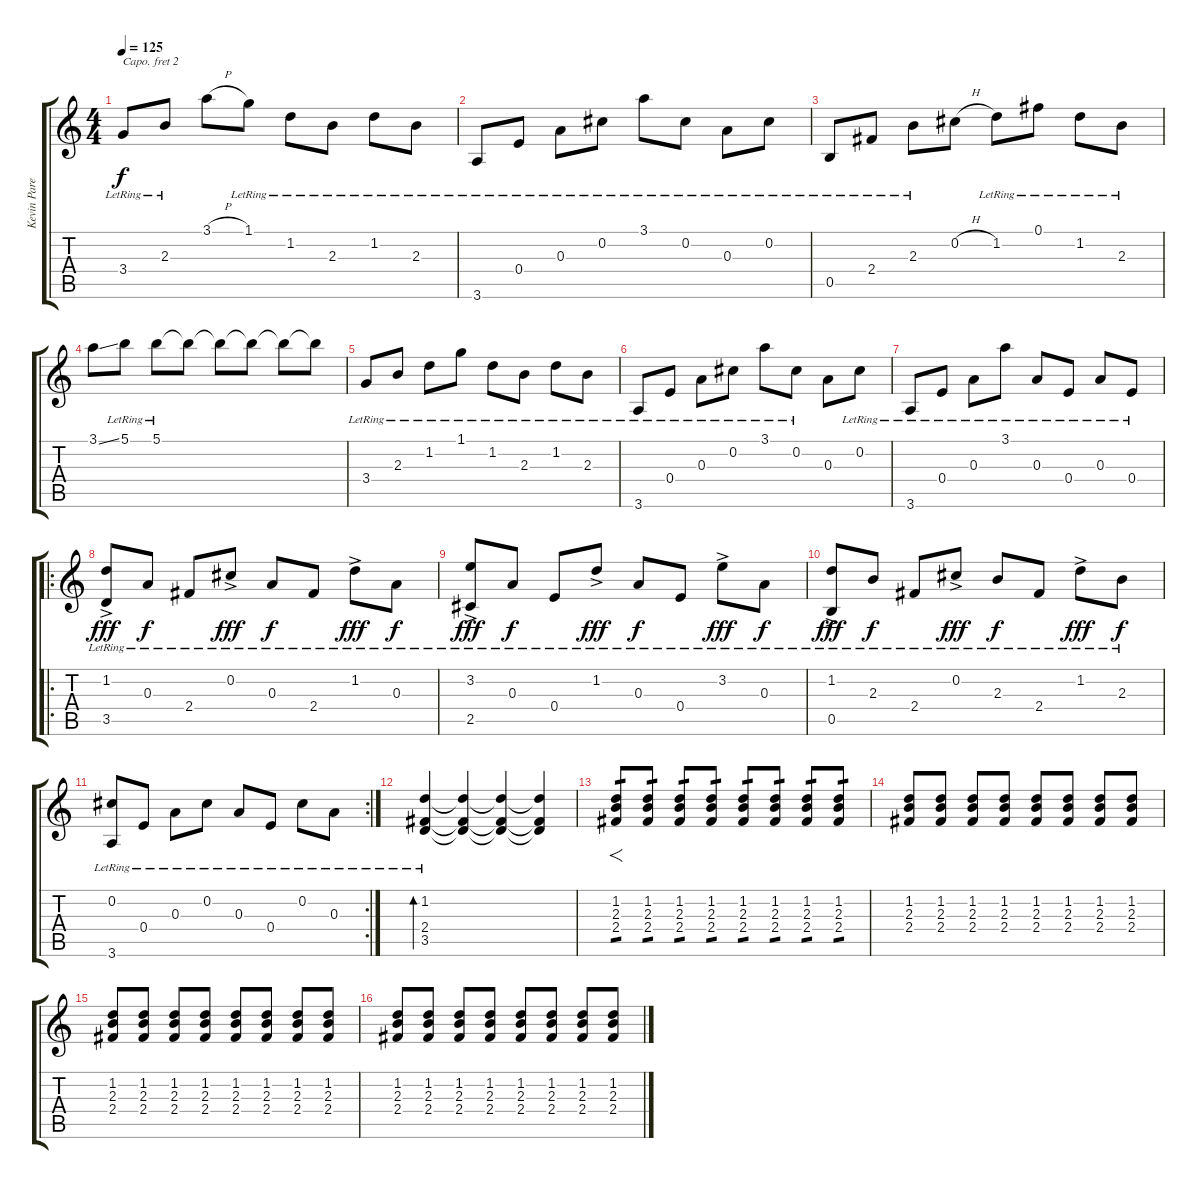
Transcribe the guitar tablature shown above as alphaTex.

\track ("Kevin Parent " "Kevin Pare") {instrument acousticguitarsteel}
\staff {score tabs}
\capo 2
\tuning (E4 B3 G3 D3 A2 E2) {hide}
\ts (4 4)
\tempo 125
\clef g2
\ks c
3.4{lr}.8{dy f} 2.3{lr}.8 3.1{h}.8 1.1{lr}.8 1.2{lr}.8 2.3{lr}.8 1.2{lr}.8 2.3{lr}.8 |
3.6{lr}.8 0.4{lr}.8 0.3{lr}.8 0.2{lr}.8 3.1{lr}.8 0.2{lr}.8 0.3{lr}.8 0.2{lr}.8 |
0.5{lr}.8 2.4{lr}.8 2.3{lr}.8 0.2{h}.8 1.2{lr}.8 0.1{lr}.8 1.2{lr}.8 2.3{lr}.8 |
3.1{ss}.8 5.1{lr}.8 5.1{lr}.8 5.1{t}.8 5.1{t}.8 5.1{t}.8 5.1{t}.8 5.1{t}.8 |
3.4{lr}.8 2.3{lr}.8 1.2{lr}.8 1.1{lr}.8 1.2{lr}.8 2.3{lr}.8 1.2{lr}.8 2.3{lr}.8 |
3.6{lr}.8 0.4{lr}.8 0.3{lr}.8 0.2{lr}.8 3.1{lr}.8 0.2{lr}.8 0.3.8 0.2{lr}.8 |
3.6{lr}.8 0.4{lr}.8 0.3{lr}.8 3.1{lr}.8 0.3{lr}.8 0.4{lr}.8 0.3{lr}.8 0.4{lr}.8 |
\ro
(1.2{ac lr} 3.5{lr}).8{dy fff} 0.3{lr}.8{dy f} 2.4{lr}.8 0.2{ac lr}.8{dy fff} 0.3{lr}.8{dy f} 2.4{lr}.8 1.2{ac lr}.8{dy fff} 0.3{lr}.8{dy f} |
(3.2{ac lr} 2.5{lr}).8{dy fff} 0.3{lr}.8{dy f} 0.4{lr}.8 1.2{ac lr}.8{dy fff} 0.3{lr}.8{dy f} 0.4{lr}.8 3.2{ac lr}.8{dy fff} 0.3{lr}.8{dy f} |
(1.2{ac lr} 0.5{lr}).8{dy fff} 2.3{lr}.8{dy f} 2.4{lr}.8 0.2{ac lr}.8{dy fff} 2.3{lr}.8{dy f} 2.4{lr}.8 1.2{ac lr}.8{dy fff} 2.3{lr}.8{dy f} |
\rc 2
(0.2{lr} 3.6{lr}).8 0.4{lr}.8 0.3{lr}.8 0.2{lr}.8 0.3{lr}.8 0.4{lr}.8 0.2{lr}.8 0.3{lr}.8 |
(1.2 2.4 3.5{lr}).4{bd 60} (1.2{t} 2.4{t} 3.5{t}).4 (1.2{t} 2.4{t} 3.5{t}).4 (1.2{t} 2.4{t} 3.5{t}).4 |
(1.2 2.3 2.4).8{f tp 1} (1.2 2.3 2.4).8{tp 1} (1.2 2.3 2.4).8{tp 1} (1.2 2.3 2.4).8{tp 1} (1.2 2.3 2.4).8{tp 1} (1.2 2.3 2.4).8{tp 1} (1.2 2.3 2.4).8{tp 1} (1.2 2.3 2.4).8{tp 1} |
(1.2 2.3 2.4).8 (1.2 2.3 2.4).8 (1.2 2.3 2.4).8 (1.2 2.3 2.4).8 (1.2 2.3 2.4).8 (1.2 2.3 2.4).8 (1.2 2.3 2.4).8 (1.2 2.3 2.4).8 |
(1.2 2.3 2.4).8 (1.2 2.3 2.4).8 (1.2 2.3 2.4).8 (1.2 2.3 2.4).8 (1.2 2.3 2.4).8 (1.2 2.3 2.4).8 (1.2 2.3 2.4).8 (1.2 2.3 2.4).8 |
(1.2 2.3 2.4).8 (1.2 2.3 2.4).8 (1.2 2.3 2.4).8 (1.2 2.3 2.4).8 (1.2 2.3 2.4).8 (1.2 2.3 2.4).8 (1.2 2.3 2.4).8 (1.2 2.3 2.4).8
